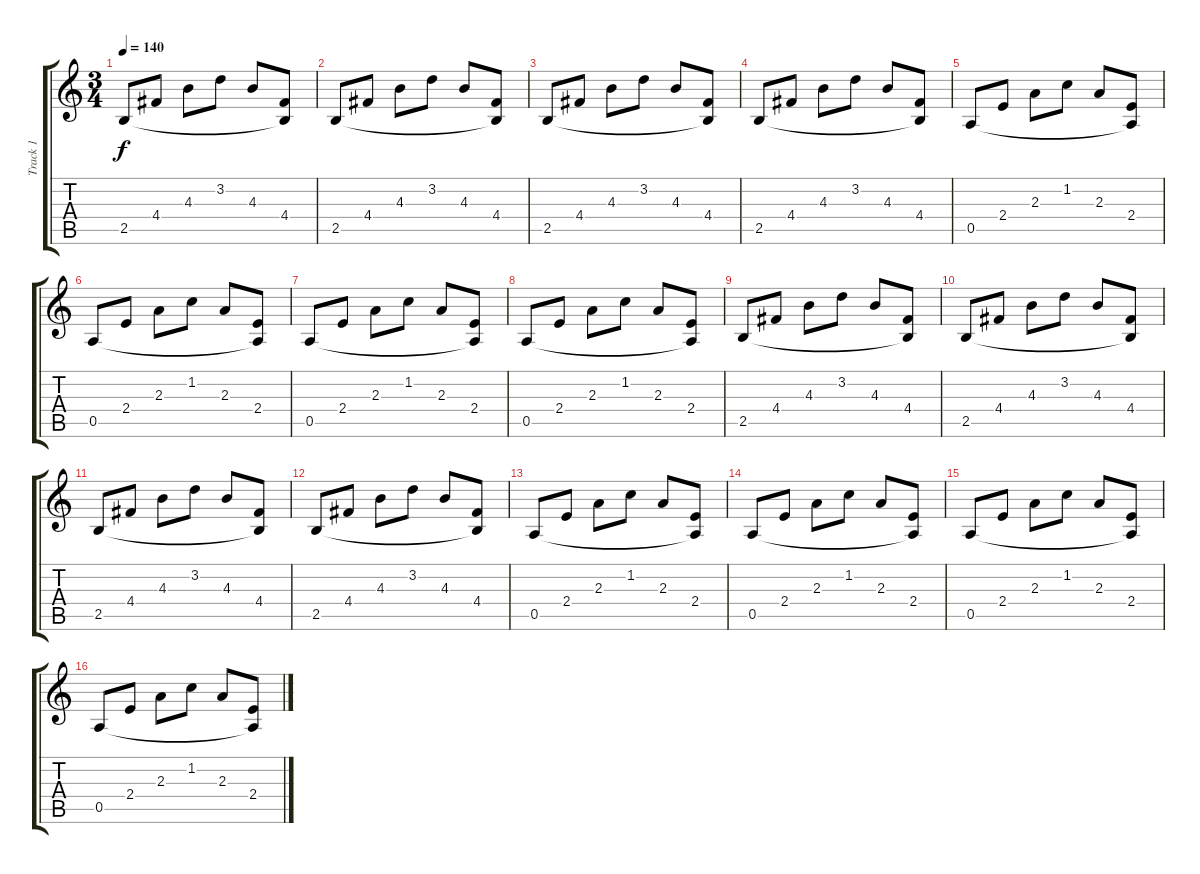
\track ("Track 1" "Track 1") {instrument acousticguitarsteel}
\staff {score tabs}
\tuning (E4 B3 G3 D3 A2 E2) {hide}
\ts (3 4)
\tempo 140
\clef g2
\ks c
2.5.8{dy f} 4.4.8 4.3.8 3.2.8 4.3.8 (4.4 2.5{t}).8 |
2.5.8 4.4.8 4.3.8 3.2.8 4.3.8 (4.4 2.5{t}).8 |
2.5.8 4.4.8 4.3.8 3.2.8 4.3.8 (4.4 2.5{t}).8 |
2.5.8 4.4.8 4.3.8 3.2.8 4.3.8 (4.4 2.5{t}).8 |
0.5.8 2.4.8 2.3.8 1.2.8 2.3.8 (2.4 0.5{t}).8 |
0.5.8 2.4.8 2.3.8 1.2.8 2.3.8 (2.4 0.5{t}).8 |
0.5.8 2.4.8 2.3.8 1.2.8 2.3.8 (2.4 0.5{t}).8 |
0.5.8 2.4.8 2.3.8 1.2.8 2.3.8 (2.4 0.5{t}).8 |
2.5.8 4.4.8 4.3.8 3.2.8 4.3.8 (4.4 2.5{t}).8 |
2.5.8 4.4.8 4.3.8 3.2.8 4.3.8 (4.4 2.5{t}).8 |
2.5.8 4.4.8 4.3.8 3.2.8 4.3.8 (4.4 2.5{t}).8 |
2.5.8 4.4.8 4.3.8 3.2.8 4.3.8 (4.4 2.5{t}).8 |
0.5.8 2.4.8 2.3.8 1.2.8 2.3.8 (2.4 0.5{t}).8 |
0.5.8 2.4.8 2.3.8 1.2.8 2.3.8 (2.4 0.5{t}).8 |
0.5.8 2.4.8 2.3.8 1.2.8 2.3.8 (2.4 0.5{t}).8 |
0.5.8 2.4.8 2.3.8 1.2.8 2.3.8 (2.4 0.5{t}).8
